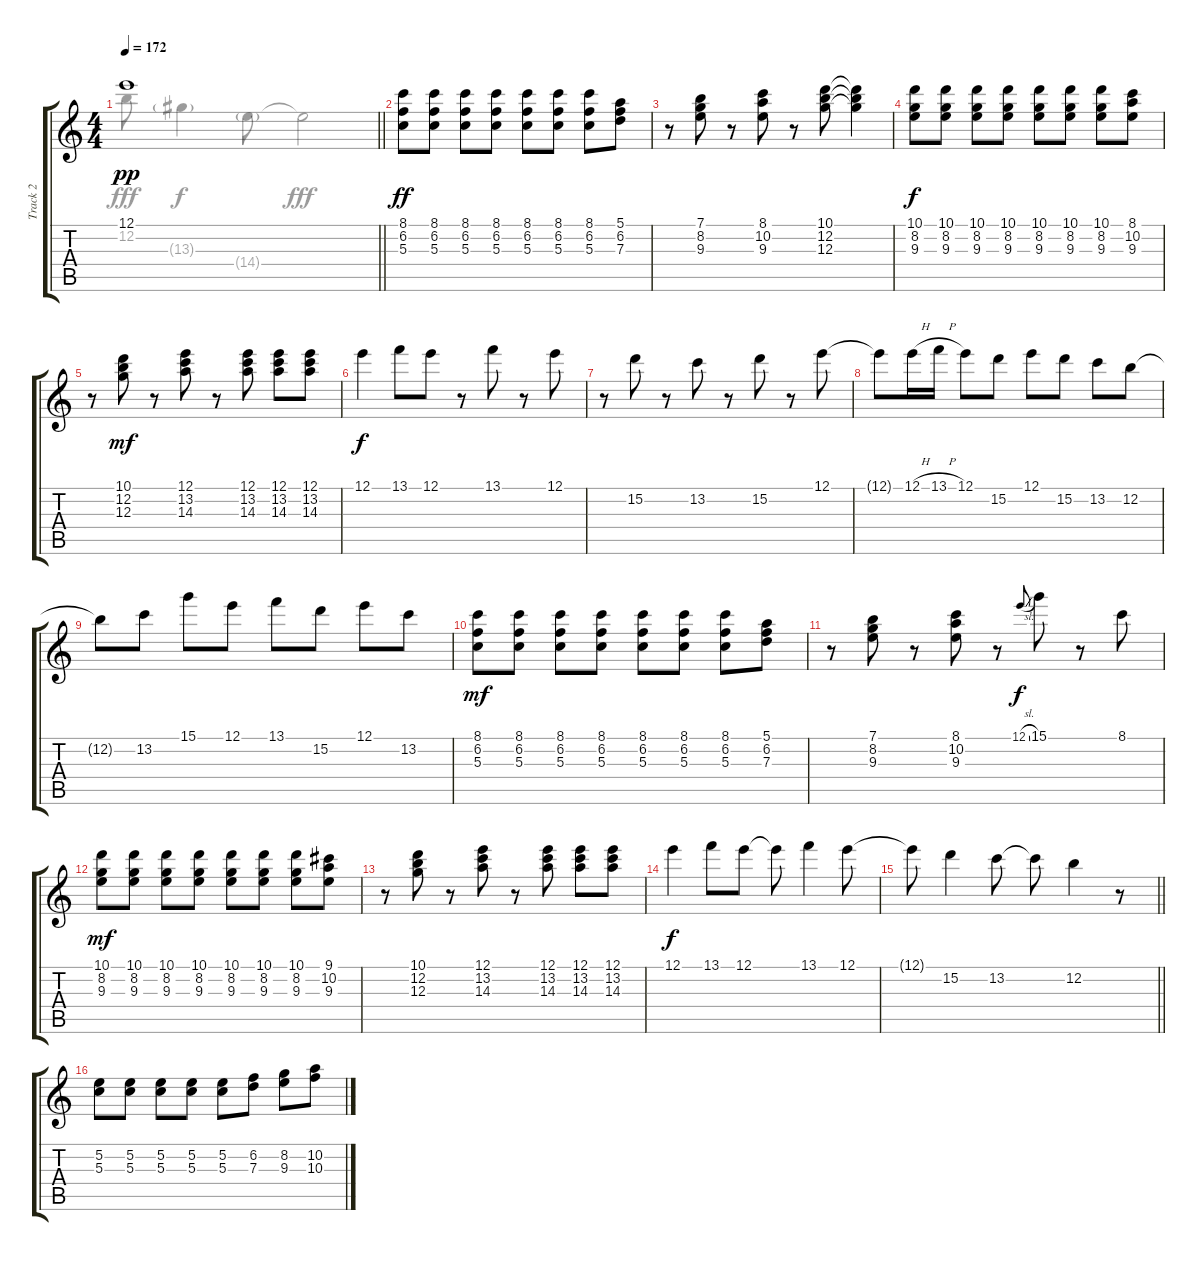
\track ("Track 2" "Track 2") {instrument acousticguitarsteel}
\staff {score tabs}
\tuning (E4 B3 G3 D3 A2 E2) {hide}
\voice
\ts (4 4)
\tempo 172
\clef g2
\barLineRight lightlight
\ks c
12.1.1{dy pp} |
(8.1 6.2 5.3).8{dy ff} (8.1 6.2 5.3).8 (8.1 6.2 5.3).8 (8.1 6.2 5.3).8 (8.1 6.2 5.3).8 (8.1 6.2 5.3).8 (8.1 6.2 5.3).8 (5.1 6.2 7.3).8 |
r.8 (7.1 8.2 9.3).8 r.8 (8.1 10.2 9.3).8 r.8 (10.1 12.2 12.3).8 (10.1{t} 12.2{t} 12.3{t}).4 |
(10.1 8.2 9.3).8{dy f} (10.1 8.2 9.3).8 (10.1 8.2 9.3).8 (10.1 8.2 9.3).8 (10.1 8.2 9.3).8 (10.1 8.2 9.3).8 (10.1 8.2 9.3).8 (8.1 10.2 9.3).8 |
r.8 (10.1 12.2 12.3).8{dy mf} r.8 (12.1 13.2 14.3).8 r.8 (12.1 13.2 14.3).8 (12.1 13.2 14.3).8 (12.1 13.2 14.3).8 |
12.1.4{dy f} 13.1.8 12.1.8 r.8 13.1.8 r.8 12.1.8 |
r.8 15.2.8 r.8 13.2.8 r.8 15.2.8 r.8 12.1.8 |
12.1{t}.8 12.1{h}.16 13.1{h}.16 12.1.8 15.2.8 12.1.8 15.2.8 13.2.8 12.2.8 |
12.2{t}.8 13.2.8 15.1.8 12.1.8 13.1.8 15.2.8 12.1.8 13.2.8 |
(8.1 6.2 5.3).8{dy mf} (8.1 6.2 5.3).8 (8.1 6.2 5.3).8 (8.1 6.2 5.3).8 (8.1 6.2 5.3).8 (8.1 6.2 5.3).8 (8.1 6.2 5.3).8 (5.1 6.2 7.3).8 |
r.8 (7.1 8.2 9.3).8 r.8 (8.1 10.2 9.3).8 r.8 12.1{sl}.8{gr onbeat dy f} 15.1.8 r.8 8.1.8 |
(10.1 8.2 9.3).8{dy mf} (10.1 8.2 9.3).8 (10.1 8.2 9.3).8 (10.1 8.2 9.3).8 (10.1 8.2 9.3).8 (10.1 8.2 9.3).8 (10.1 8.2 9.3).8 (9.1 10.2 9.3).8 |
r.8 (10.1 12.2 12.3).8 r.8 (12.1 13.2 14.3).8 r.8 (12.1 13.2 14.3).8 (12.1 13.2 14.3).8 (12.1 13.2 14.3).8 |
12.1.4{dy f} 13.1.8 12.1.8 12.1{t}.8 13.1.4 12.1.8 |
\barLineRight lightlight
12.1{t}.8 15.2.4 13.2.8 13.2{t}.8 12.2.4 r.8 |
(5.2 5.3).8 (5.2 5.3).8 (5.2 5.3).8 (5.2 5.3).8 (5.2 5.3).8 (6.2 7.3).8 (8.2 9.3).8 (10.2 10.3).8
\voice
\clef g2
\ottava regular
\simile none
\barLineRight lightlight
\ks c
12.2{t}.8{dy fff} 13.3{g}.4{dy f} 14.4{g}.8 14.4{t}.2{dy fff} |
|
|
|
|
|
|
|
|
|
|
|
|
|
\barLineRight lightlight
|
